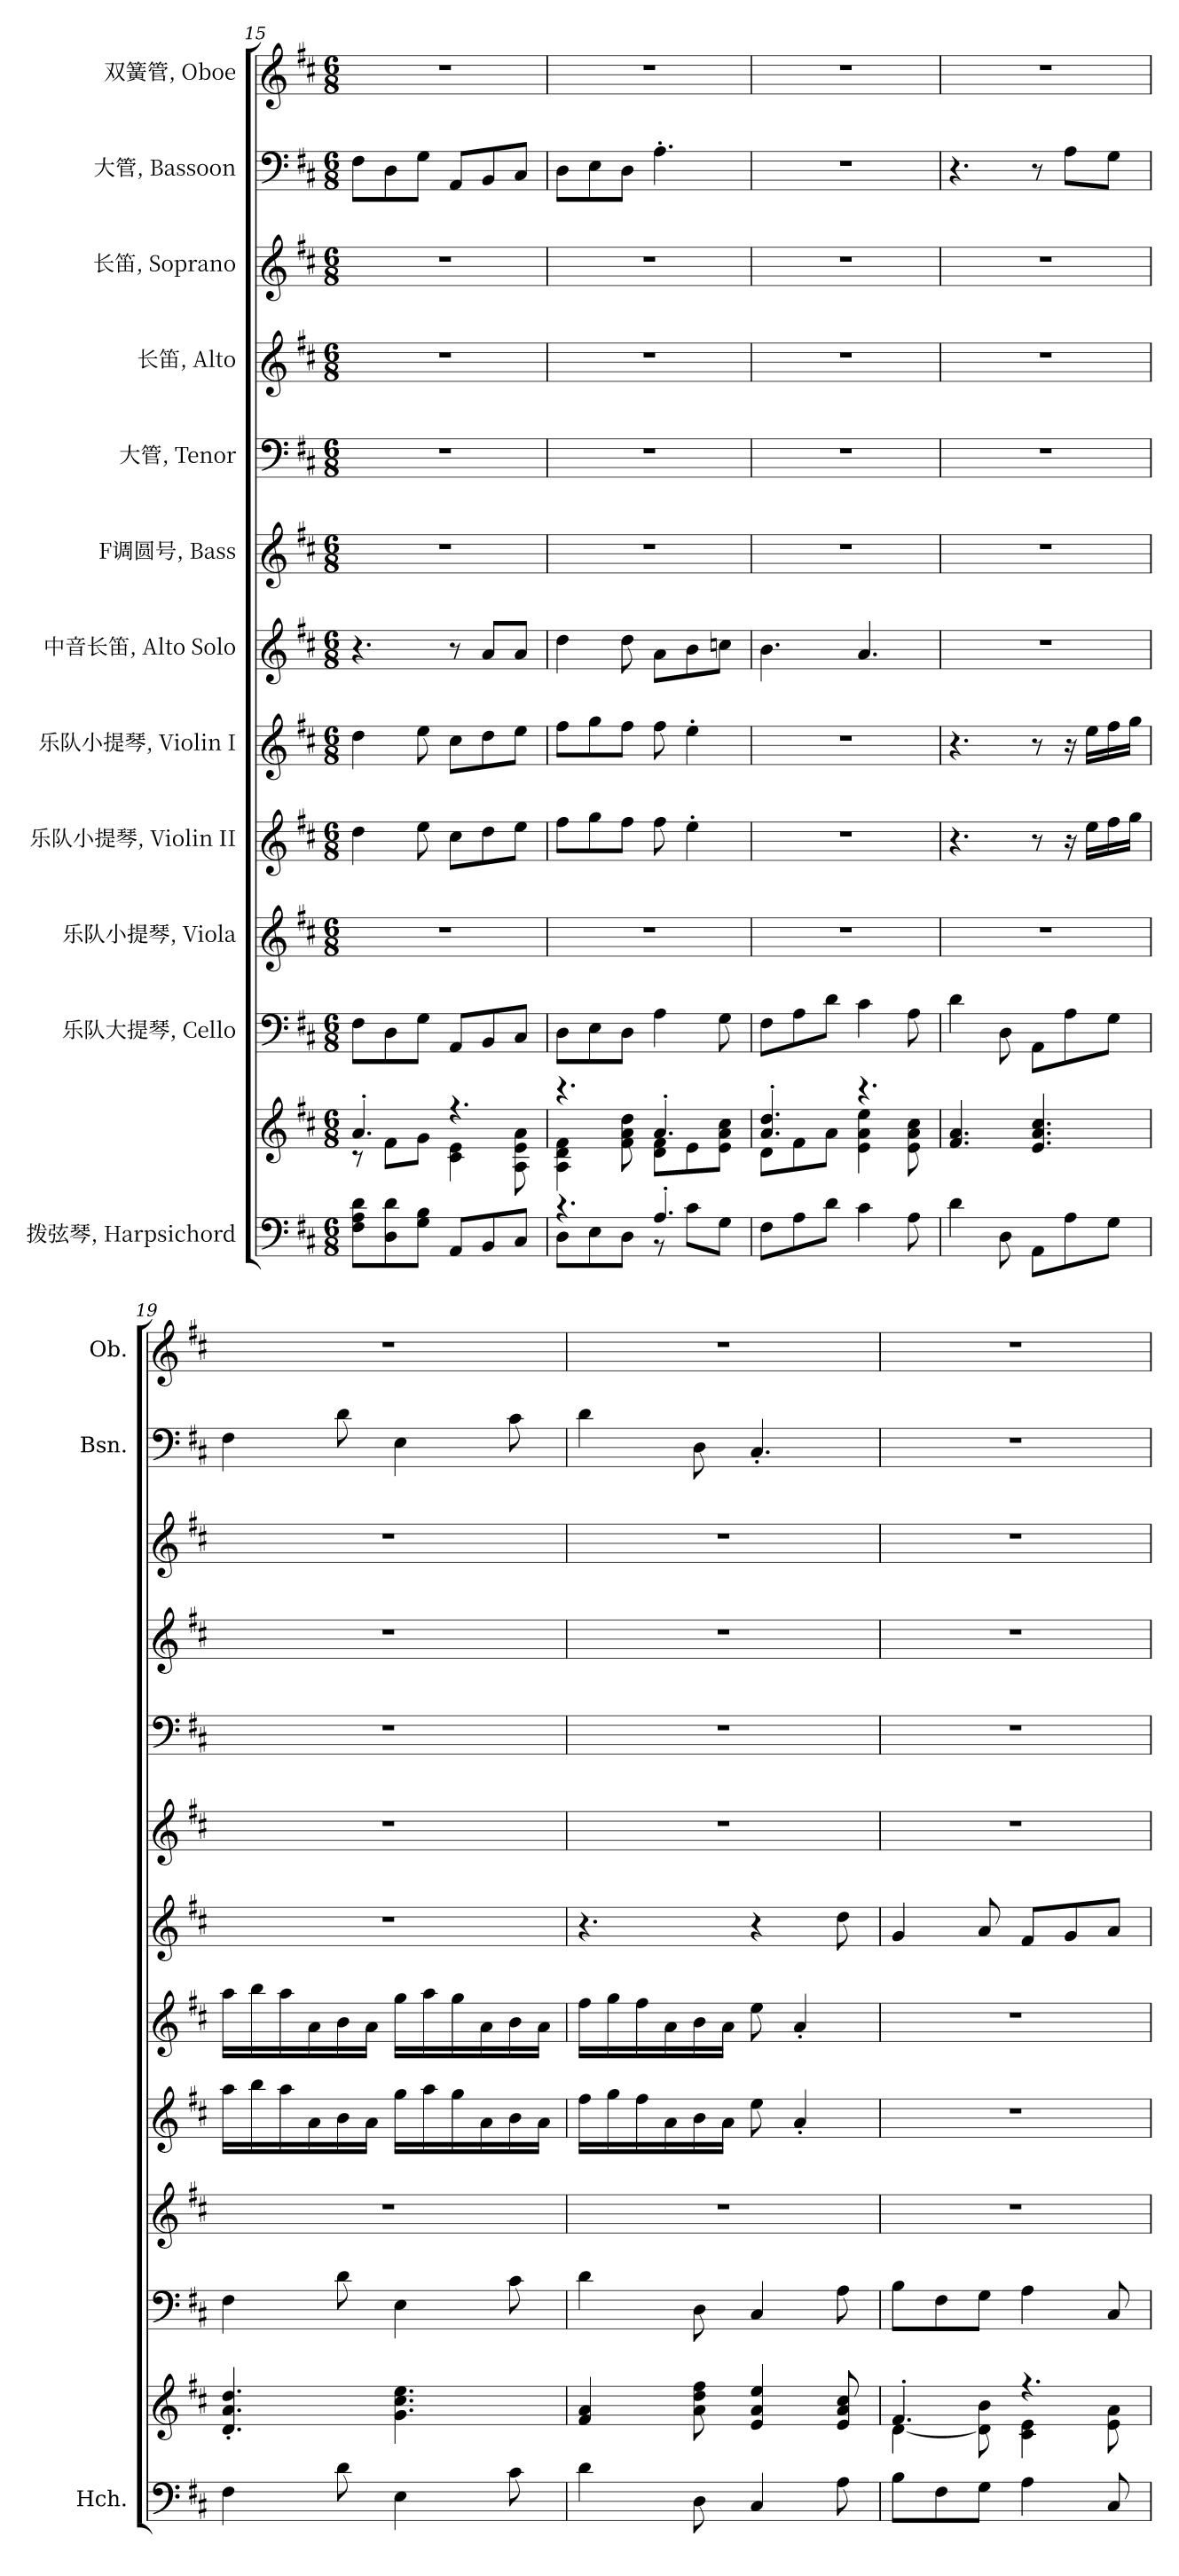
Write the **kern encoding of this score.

**kern	**kern	**kern	**kern	**kern	**kern	**kern	**kern	**kern	**kern	**kern	**kern	**kern
*part12	*part12	*part11	*part10	*part9	*part8	*part7	*part6	*part5	*part4	*part3	*part2	*part1
*staff13	*staff12	*staff11	*staff10	*staff9	*staff8	*staff7	*staff6	*staff5	*staff4	*staff3	*staff2	*staff1
*I"拨弦琴, Harpsichord	*	*I"乐队大提琴, Cello	*I"乐队小提琴, Viola	*I"乐队小提琴, Violin II	*I"乐队小提琴, Violin I	*I"中音长笛, Alto Solo	*I"F调圆号, Bass	*I"大管, Tenor	*I"长笛, Alto	*I"长笛, Soprano	*I"大管, Bassoon	*I"双簧管, Oboe
*I'Hch.	*	*	*	*	*	*	*	*	*	*	*I'Bsn.	*I'Ob.
*clefF4	*clefG2	*clefF4	*clefG2	*clefG2	*clefG2	*clefG2	*clefG2	*clefF4	*clefG2	*clefG2	*clefF4	*clefG2
*	*	*	*	*	*	*ITrd3c5	*ITrd4c7	*	*	*	*	*
*k[f#c#]	*k[f#c#]	*k[f#c#]	*k[f#c#]	*k[f#c#]	*k[f#c#]	*k[f#c#g#]	*k[f#]	*k[f#c#]	*k[f#c#]	*k[f#c#]	*k[f#c#]	*k[f#c#]
*M6/8	*M6/8	*M6/8	*M6/8	*M6/8	*M6/8	*M6/8	*M6/8	*M6/8	*M6/8	*M6/8	*M6/8	*M6/8
=15	=15	=15	=15	=15	=15	=15	=15	=15	=15	=15	=15	=15
*	*^	*	*	*	*	*	*	*	*	*	*	*
8F#\ 8A\ 8d\L	4.a'/	8r	8F#\L	2.r	4dd\	4dd\	4.r	2.r	2.r	2.r	2.r	8F#\L	2.r
8D\ 8d\	.	8f#\L	8D\	.	.	.	.	.	.	.	.	8D\	.
8G\ 8B\J	.	8g\J	8G\J	.	8ee\	8ee\	.	.	.	.	.	8G\J	.
8AA/L	4.r	4c#\ 4e\	8AA/L	.	8cc#\L	8cc#\L	8r	.	.	.	.	8AA/L	.
8BB/	.	.	8BB/	.	8dd\	8dd\	8e/L	.	.	.	.	8BB/	.
8C#/J	.	8A\ 8e\ 8a\	8C#/J	.	8ee\J	8ee\J	8e/J	.	.	.	.	8C#/J	.
=16	=16	=16	=16	=16	=16	=16	=16	=16	=16	=16	=16	=16	=16
*^	*	*	*	*	*	*	*	*	*	*	*	*	*
4.r	8D\L	4.r	4A\ 4d\ 4f#\	8D\L	2.r	8ff#\L	8ff#\L	4a\	2.r	2.r	2.r	2.r	8D\L	2.r
.	8E\	.	.	8E\	.	8gg\	8gg\	.	.	.	.	.	8E\	.
.	8D\J	.	8f#\ 8a\ 8dd\	8D\J	.	8ff#\J	8ff#\J	8a\	.	.	.	.	8D\J	.
4.A'/	8r	4.a'/	8d\ 8f#\L	4A\	.	8ff#\	8ff#\	8e\L	.	.	.	.	4.A'\	.
.	8c#\L	.	8e\	.	.	4ee'\	4ee'\	8f#\	.	.	.	.	.	.
.	8G\J	.	8e\ 8a\ 8cc#\J	8G\	.	.	.	8gn\J	.	.	.	.	.	.
*v	*v	*	*	*	*	*	*	*	*	*	*	*	*	*
=17	=17	=17	=17	=17	=17	=17	=17	=17	=17	=17	=17	=17	=17
8F#\L	4.a/' 4.dd/'	8d\L	8F#\L	2.r	2.r	2.r	4.f#\	2.r	2.r	2.r	2.r	2.r	2.r
8A\	.	8f#\	8A\	.	.	.	.	.	.	.	.	.	.
8d\J	.	8a\J	8d\J	.	.	.	.	.	.	.	.	.	.
4c#\	4.r	4e\ 4a\ 4ee\	4c#\	.	.	.	4.e/	.	.	.	.	.	.
8A\	.	8e\ 8a\ 8cc#\	8A\	.	.	.	.	.	.	.	.	.	.
*	*v	*v	*	*	*	*	*	*	*	*	*	*	*
=18	=18	=18	=18	=18	=18	=18	=18	=18	=18	=18	=18	=18
4d\	4.f#/ 4.a/	4d\	2.r	4.r	4.r	2.r	2.r	2.r	2.r	2.r	4.r	2.r
8D\	.	8D\	.	.	.	.	.	.	.	.	.	.
8AA\L	4.e/ 4.a/ 4.cc#/	8AA\L	.	8r	8r	.	.	.	.	.	8r	.
8A\	.	8A\	.	16r	16r	.	.	.	.	.	8A\L	.
.	.	.	.	16ee\LL	16ee\LL	.	.	.	.	.	.	.
8G\J	.	8G\J	.	16ff#\	16ff#\	.	.	.	.	.	8G\J	.
.	.	.	.	16gg\JJ	16gg\JJ	.	.	.	.	.	.	.
!!LO:PB:g=z
=19	=19	=19	=19	=19	=19	=19	=19	=19	=19	=19	=19	=19
4F#\	4.d/' 4.a/' 4.dd/'	4F#\	2.r	16aa\LL	16aa\LL	2.r	2.r	2.r	2.r	2.r	4F#\	2.r
.	.	.	.	16bb\	16bb\	.	.	.	.	.	.	.
.	.	.	.	16aa\	16aa\	.	.	.	.	.	.	.
.	.	.	.	16a\	16a\	.	.	.	.	.	.	.
8d\	.	8d\	.	16b\	16b\	.	.	.	.	.	8d\	.
.	.	.	.	16a\JJ	16a\JJ	.	.	.	.	.	.	.
4E\	4.g\ 4.cc#\ 4.ee\	4E\	.	16gg\LL	16gg\LL	.	.	.	.	.	4E\	.
.	.	.	.	16aa\	16aa\	.	.	.	.	.	.	.
.	.	.	.	16gg\	16gg\	.	.	.	.	.	.	.
.	.	.	.	16a\	16a\	.	.	.	.	.	.	.
8c#\	.	8c#\	.	16b\	16b\	.	.	.	.	.	8c#\	.
.	.	.	.	16a\JJ	16a\JJ	.	.	.	.	.	.	.
=20	=20	=20	=20	=20	=20	=20	=20	=20	=20	=20	=20	=20
4d\	4f#/ 4a/	4d\	2.r	16ff#\LL	16ff#\LL	4.r	2.r	2.r	2.r	2.r	4d\	2.r
.	.	.	.	16gg\	16gg\	.	.	.	.	.	.	.
.	.	.	.	16ff#\	16ff#\	.	.	.	.	.	.	.
.	.	.	.	16a\	16a\	.	.	.	.	.	.	.
8D\	8a\ 8dd\ 8ff#\	8D\	.	16b\	16b\	.	.	.	.	.	8D\	.
.	.	.	.	16a\JJ	16a\JJ	.	.	.	.	.	.	.
4C#/	4e/ 4a/ 4ee/	4C#/	.	8ee\	8ee\	4r	.	.	.	.	4.C#'/	.
.	.	.	.	4a'/	4a'/	.	.	.	.	.	.	.
8A\	8e/ 8a/ 8cc#/	8A\	.	.	.	8a\	.	.	.	.	.	.
=21	=21	=21	=21	=21	=21	=21	=21	=21	=21	=21	=21	=21
*	*^	*	*	*	*	*	*	*	*	*	*	*
8B\L	4.f#'/	[4d\	8B\L	2.r	2.r	2.r	4d/	2.r	2.r	2.r	2.r	2.r	2.r
8F#\	.	.	8F#\	.	.	.	.	.	.	.	.	.	.
8G\J	.	8d\] 8b\	8G\J	.	.	.	8e/	.	.	.	.	.	.
4A\	4.r	4c#\ 4e\	4A\	.	.	.	8c#/L	.	.	.	.	.	.
.	.	.	.	.	.	.	8d/	.	.	.	.	.	.
8C#/	.	8e\ 8a\	8C#/	.	.	.	8e/J	.	.	.	.	.	.
*	*v	*v	*	*	*	*	*	*	*	*	*	*	*
=	=	=	=	=	=	=	=	=	=	=	=	=
*-	*-	*-	*-	*-	*-	*-	*-	*-	*-	*-	*-	*-
